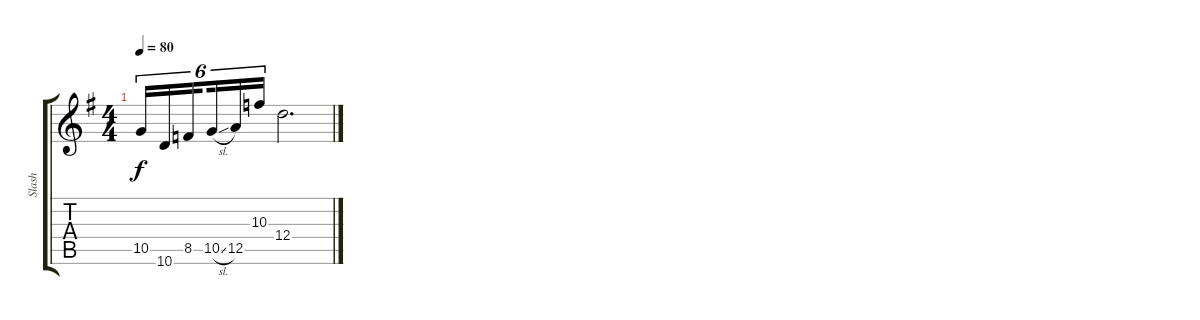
\track ("Slash" "Slash") {instrument distortionguitar}
\staff {score tabs}
\tuning (E4 B3 G3 D3 A2 E2) {hide}
\ts (4 4)
\tempo 80
\clef g2
\ks g
10.5.16{tu (6 4) dy f} 10.6.16{tu (6 4)} 8.5.16{tu (6 4) beam splitsecondary} 10.5{sl}.16{tu (6 4)} 12.5.16{tu (6 4)} 10.3.16{tu (6 4)} 12.4.2{d}
